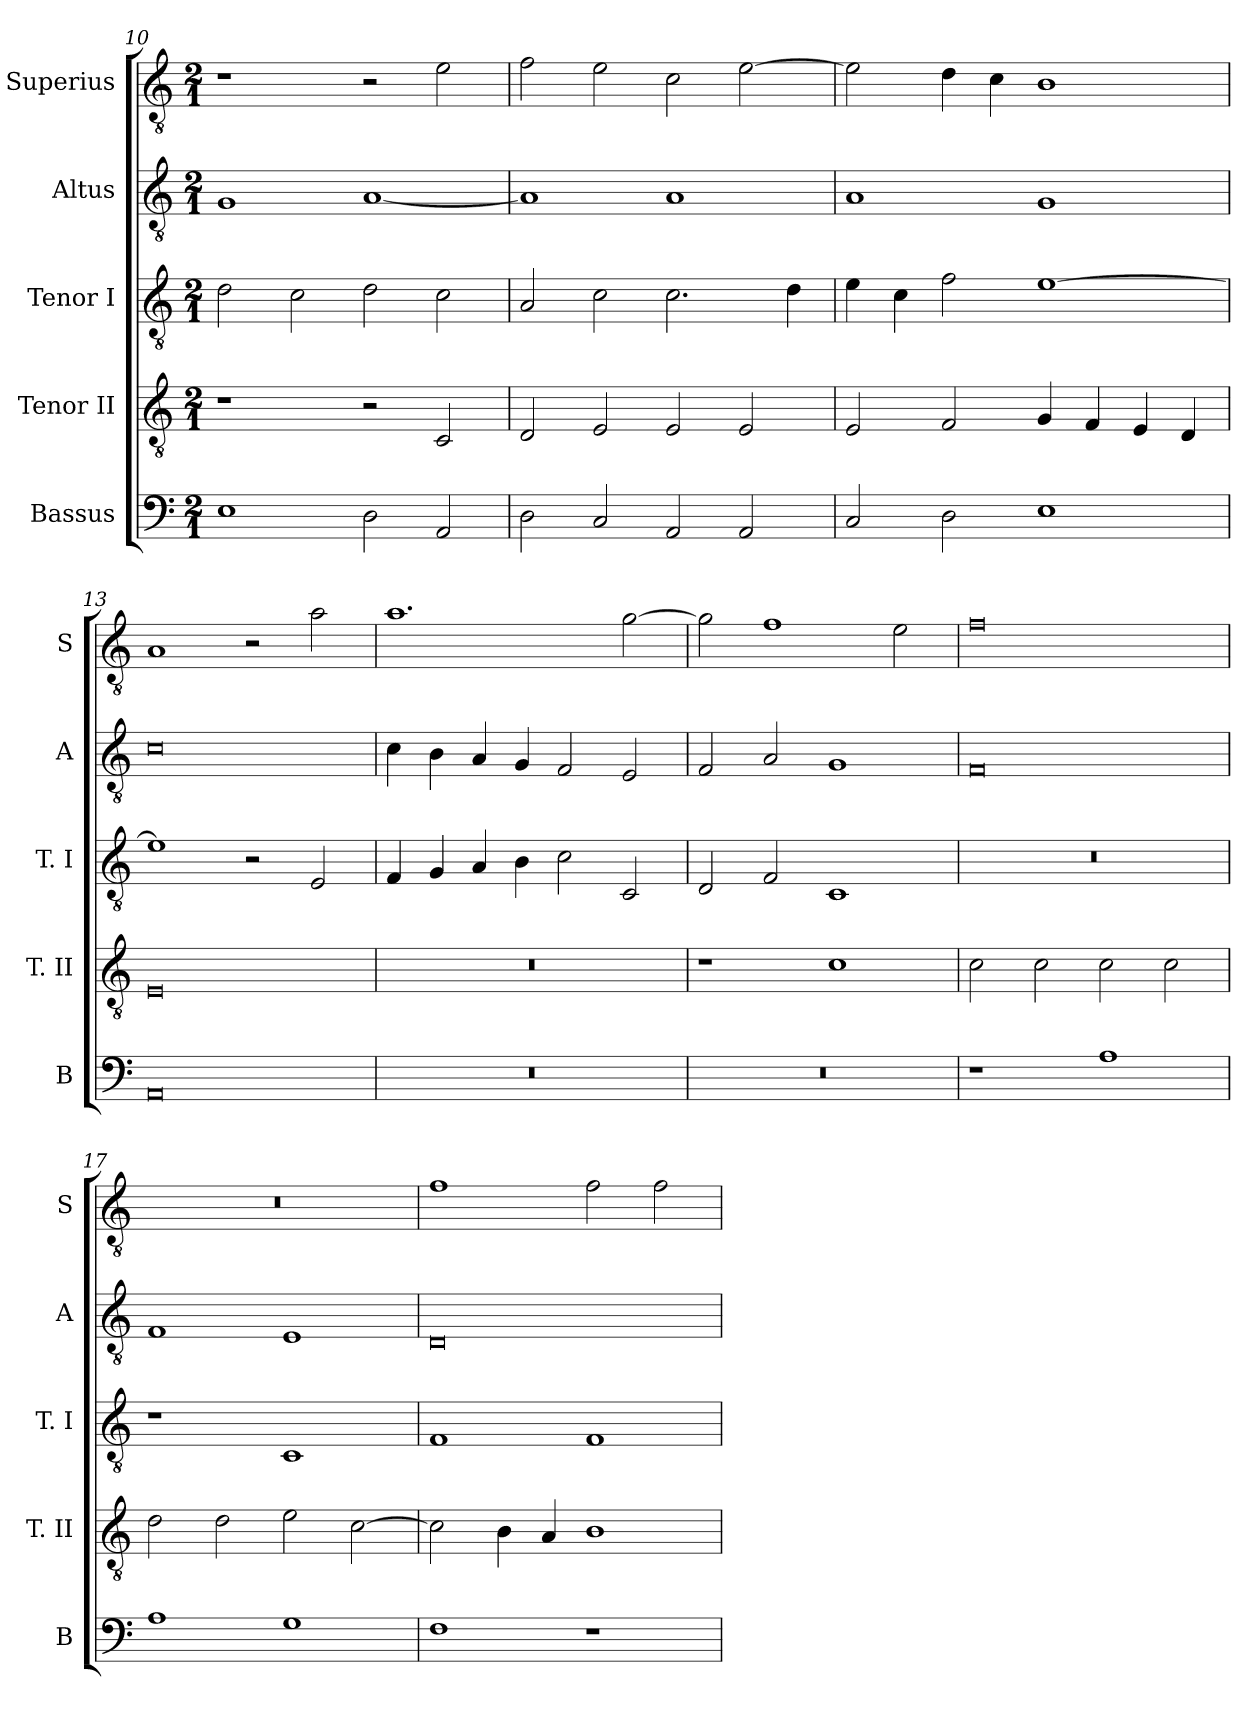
**kern	**kern	**kern	**kern	**kern
*part5	*part4	*part3	*part2	*part1
*staff5	*staff4	*staff3	*staff2	*staff1
*I"Bassus	*I"Tenor II	*I"Tenor I	*I"Altus	*I"Superius
*I'B	*I'T. II	*I'T. I	*I'A	*I'S
*clefF4	*clefGv2	*clefGv2	*clefGv2	*clefGv2
*k[]	*k[]	*k[]	*k[]	*k[]
*C:	*C:	*C:	*C:	*C:
*M2/1	*M2/1	*M2/1	*M2/1	*M2/1
=10	=10	=10	=10	=10
1E	1r	2d	1G	1r
.	.	2c	.	.
2D	2r	2d	[1A	2r
2AA	2C	2c	.	2e
=11	=11	=11	=11	=11
2D	2D	2A	1A]	2f
2C	2E	2c	.	2e
2AA	2E	2.c	1A	2c
2AA	2E	.	.	[2e
.	.	4d	.	.
=12	=12	=12	=12	=12
2C	2E	4e	1A	2e]
.	.	4c	.	.
2D	2F	2f	.	4d
.	.	.	.	4c
1E	4G	[1e	1G	1B
.	4F	.	.	.
.	4E	.	.	.
.	4D	.	.	.
=13	=13	=13	=13	=13
0AA	0E	1e]	0c	1A
.	.	2r	.	2r
.	.	2E	.	2a
=14	=14	=14	=14	=14
0r	0r	4F	4c	1.a
.	.	4G	4B	.
.	.	4A	4A	.
.	.	4B	4G	.
.	.	2c	2F	.
.	.	2C	2E	[2g
=15	=15	=15	=15	=15
0r	1r	2D	2F	2g]
.	.	2F	2A	1f
.	1c	1C	1G	.
.	.	.	.	2e
=16	=16	=16	=16	=16
1r	2c	0r	0F	0f
.	2c	.	.	.
1A	2c	.	.	.
.	2c	.	.	.
=17	=17	=17	=17	=17
1A	2d	1r	1F	0r
.	2d	.	.	.
1G	2e	1C	1E	.
.	[2c	.	.	.
=18	=18	=18	=18	=18
1F	2c]	1F	0D	1f
.	4B	.	.	.
.	4A	.	.	.
1r	1B	1F	.	2f
.	.	.	.	2f
=	=	=	=	=
*-	*-	*-	*-	*-
